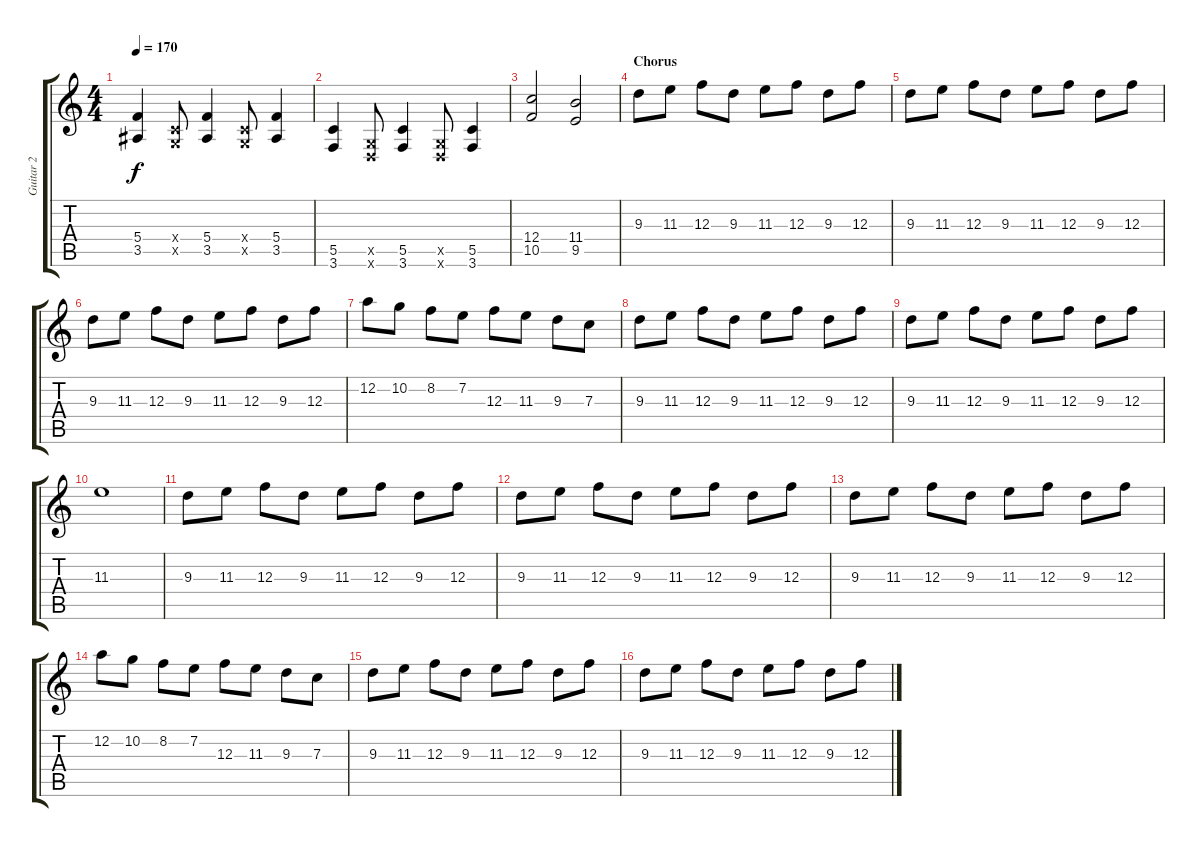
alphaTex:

\track ("Guitar 2" "Guitar 2") {instrument distortionguitar}
\staff {score tabs}
\tuning (D4 A3 F3 C3 G2 D2) {hide}
\ts (4 4)
\tempo 170
\clef g2
\ks c
(5.4 3.5).4{dy f} (0.4{x} 0.5{x}).8 (5.4 3.5).4 (0.4{x} 0.5{x}).8 (5.4 3.5).4 |
(5.5 3.6).4 (0.5{x} 0.6{x}).8 (5.5 3.6).4 (0.5{x} 0.6{x}).8 (5.5 3.6).4 |
(12.4 10.5).2 (11.4 9.5).2 |
\section ("" "Chorus")
9.3.8 11.3.8 12.3.8 9.3.8 11.3.8 12.3.8 9.3.8 12.3.8 |
9.3.8 11.3.8 12.3.8 9.3.8 11.3.8 12.3.8 9.3.8 12.3.8 |
9.3.8 11.3.8 12.3.8 9.3.8 11.3.8 12.3.8 9.3.8 12.3.8 |
12.2.8 10.2.8 8.2.8 7.2.8 12.3.8 11.3.8 9.3.8 7.3.8 |
9.3.8 11.3.8 12.3.8 9.3.8 11.3.8 12.3.8 9.3.8 12.3.8 |
9.3.8 11.3.8 12.3.8 9.3.8 11.3.8 12.3.8 9.3.8 12.3.8 |
11.3.1 |
9.3.8 11.3.8 12.3.8 9.3.8 11.3.8 12.3.8 9.3.8 12.3.8 |
9.3.8 11.3.8 12.3.8 9.3.8 11.3.8 12.3.8 9.3.8 12.3.8 |
9.3.8 11.3.8 12.3.8 9.3.8 11.3.8 12.3.8 9.3.8 12.3.8 |
12.2.8 10.2.8 8.2.8 7.2.8 12.3.8 11.3.8 9.3.8 7.3.8 |
9.3.8 11.3.8 12.3.8 9.3.8 11.3.8 12.3.8 9.3.8 12.3.8 |
9.3.8 11.3.8 12.3.8 9.3.8 11.3.8 12.3.8 9.3.8 12.3.8
